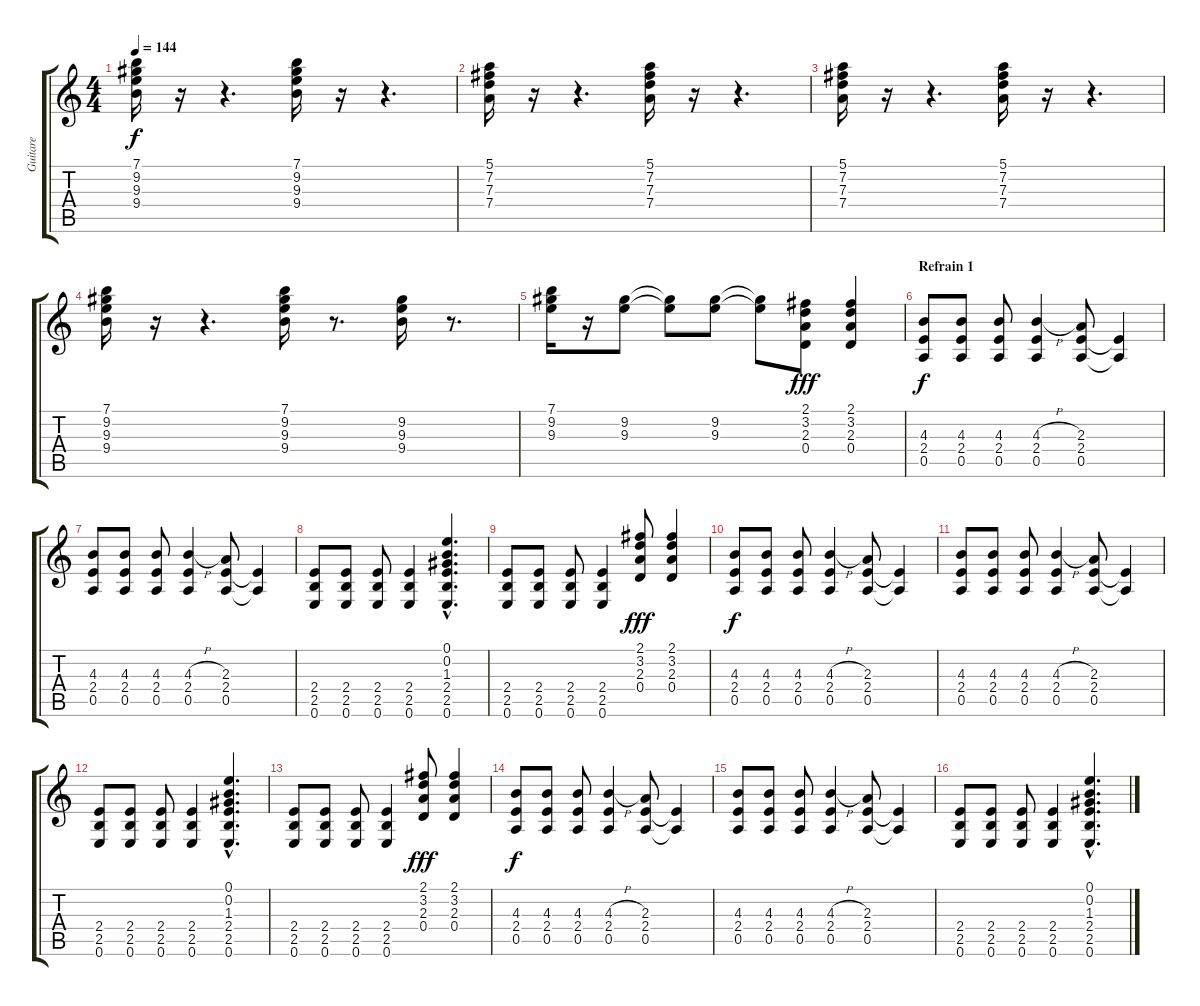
\track ("Guitare" "Guitare") {instrument electricguitarmuted}
\staff {score tabs}
\tuning (E4 B3 G3 D3 A2 E2) {hide}
\ts (4 4)
\tempo 144
\clef g2
\ks c
(7.1 9.2 9.3 9.4).16{dy f} r.16 r.4{d} (7.1 9.2 9.3 9.4).16 r.16 r.4{d} |
(5.1 7.2 7.3 7.4).16 r.16 r.4{d} (5.1 7.2 7.3 7.4).16 r.16 r.4{d} |
(5.1 7.2 7.3 7.4).16 r.16 r.4{d} (5.1 7.2 7.3 7.4).16 r.16 r.4{d} |
(7.1 9.2 9.3 9.4).16 r.16 r.4{d} (7.1 9.2 9.3 9.4).16 r.8{d} (9.2 9.3 9.4).16 r.8{d} |
(7.1 9.2 9.3).16 r.16 (9.2 9.3).8 (9.2{t} 9.3{t}).8 (9.2 9.3).8 (9.2{t} 9.3{t}).8 (2.1 3.2 2.3 0.4).8{dy fff} (2.1 3.2 2.3 0.4).4 |
\section ("" "Refrain 1")
(4.3 2.4 0.5).8{dy f} (4.3 2.4 0.5).8 (4.3 2.4 0.5).8 (4.3{h} 2.4 0.5).4 (2.3 2.4 0.5).8 (2.4{t} 0.5{t}).4 |
(4.3 2.4 0.5).8 (4.3 2.4 0.5).8 (4.3 2.4 0.5).8 (4.3{h} 2.4 0.5).4 (2.3 2.4 0.5).8 (2.4{t} 0.5{t}).4 |
(2.4 2.5 0.6).8 (2.4 2.5 0.6).8 (2.4 2.5 0.6).8 (2.4 2.5 0.6).4 (0.1{hac} 0.2{hac} 1.3{hac} 2.4{hac} 2.5{hac} 0.6{hac}).4{d} |
(2.4 2.5 0.6).8 (2.4 2.5 0.6).8 (2.4 2.5 0.6).8 (2.4 2.5 0.6).4 (2.1 3.2 2.3 0.4).8{dy fff} (2.1 3.2 2.3 0.4).4 |
(4.3 2.4 0.5).8{dy f} (4.3 2.4 0.5).8 (4.3 2.4 0.5).8 (4.3{h} 2.4 0.5).4 (2.3 2.4 0.5).8 (2.4{t} 0.5{t}).4 |
(4.3 2.4 0.5).8 (4.3 2.4 0.5).8 (4.3 2.4 0.5).8 (4.3{h} 2.4 0.5).4 (2.3 2.4 0.5).8 (2.4{t} 0.5{t}).4 |
(2.4 2.5 0.6).8 (2.4 2.5 0.6).8 (2.4 2.5 0.6).8 (2.4 2.5 0.6).4 (0.1{hac} 0.2{hac} 1.3{hac} 2.4{hac} 2.5{hac} 0.6{hac}).4{d} |
(2.4 2.5 0.6).8 (2.4 2.5 0.6).8 (2.4 2.5 0.6).8 (2.4 2.5 0.6).4 (2.1 3.2 2.3 0.4).8{dy fff} (2.1 3.2 2.3 0.4).4 |
(4.3 2.4 0.5).8{dy f} (4.3 2.4 0.5).8 (4.3 2.4 0.5).8 (4.3{h} 2.4 0.5).4 (2.3 2.4 0.5).8 (2.4{t} 0.5{t}).4 |
(4.3 2.4 0.5).8 (4.3 2.4 0.5).8 (4.3 2.4 0.5).8 (4.3{h} 2.4 0.5).4 (2.3 2.4 0.5).8 (2.4{t} 0.5{t}).4 |
(2.4 2.5 0.6).8 (2.4 2.5 0.6).8 (2.4 2.5 0.6).8 (2.4 2.5 0.6).4 (0.1{hac} 0.2{hac} 1.3{hac} 2.4{hac} 2.5{hac} 0.6{hac}).4{d}
